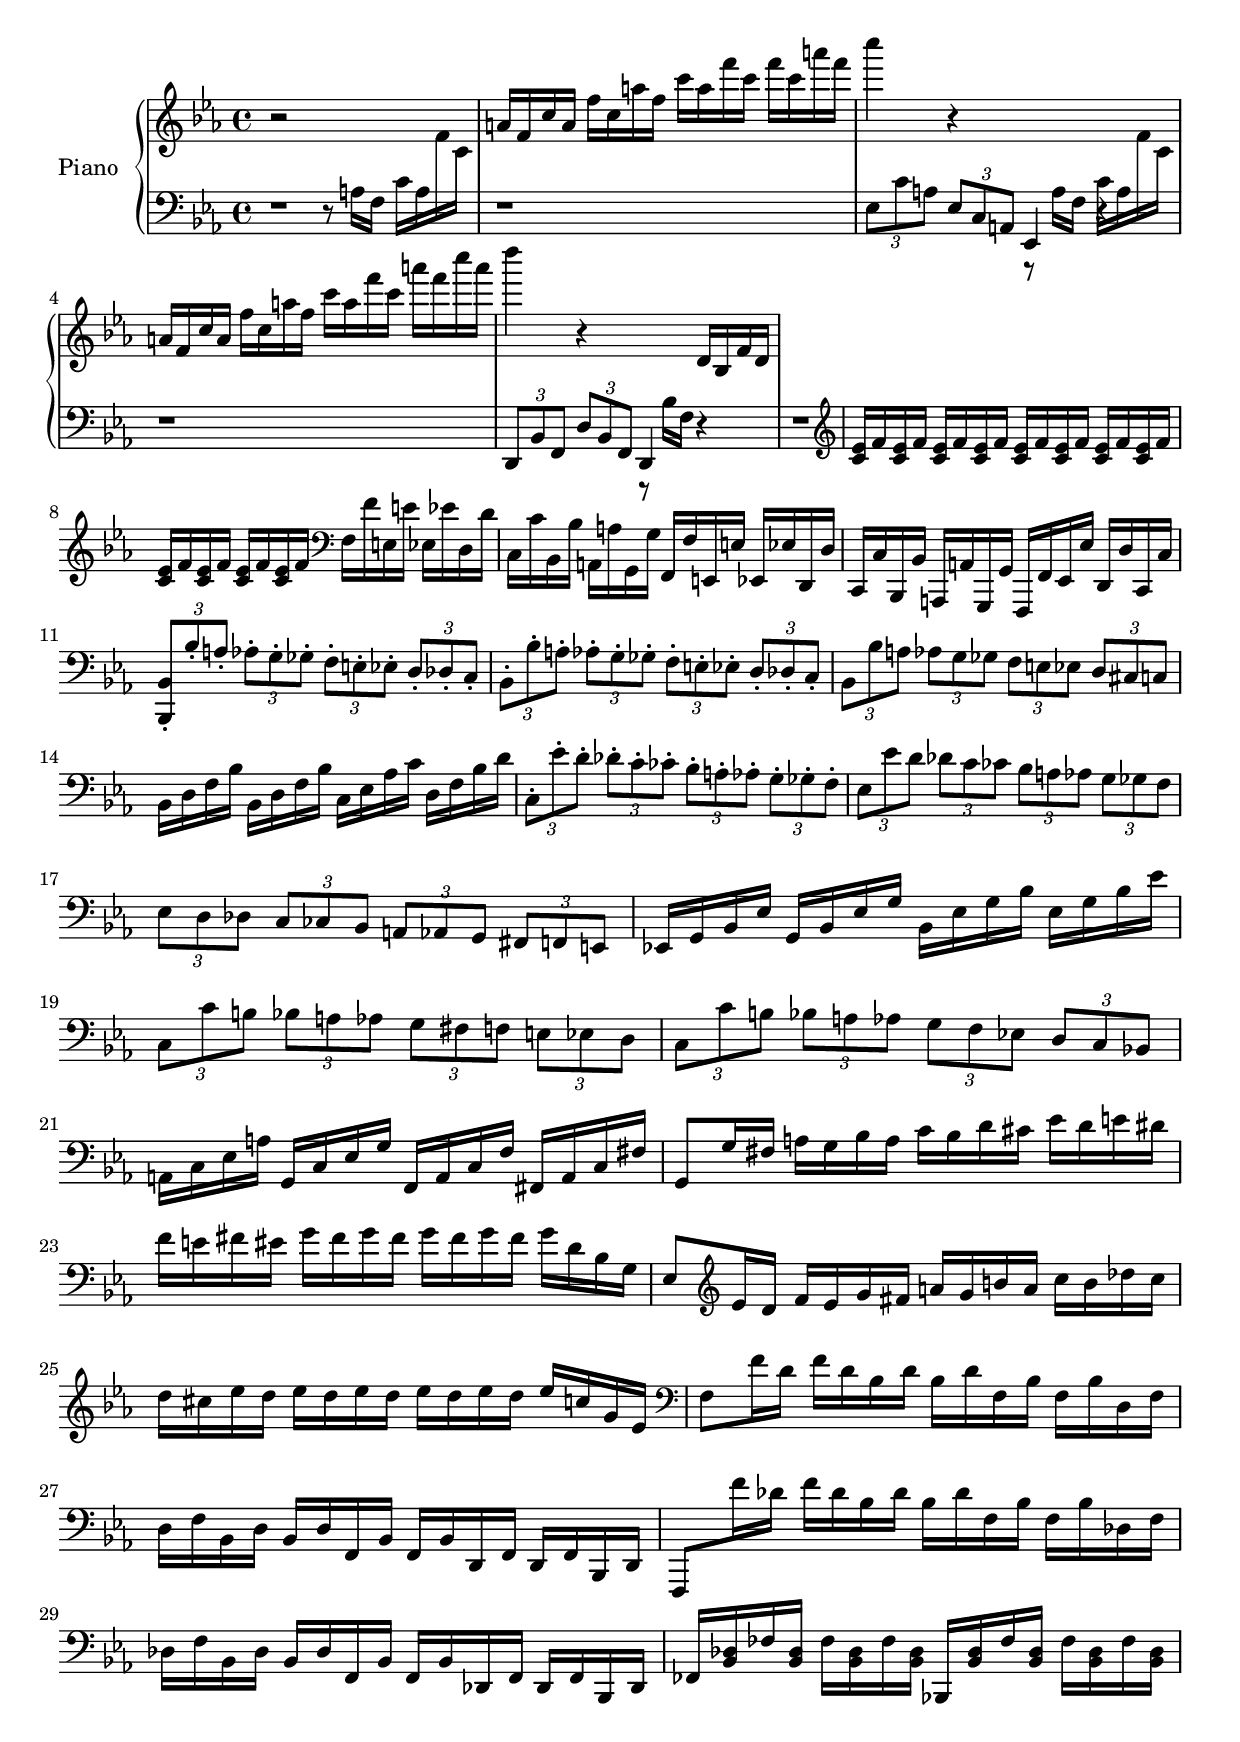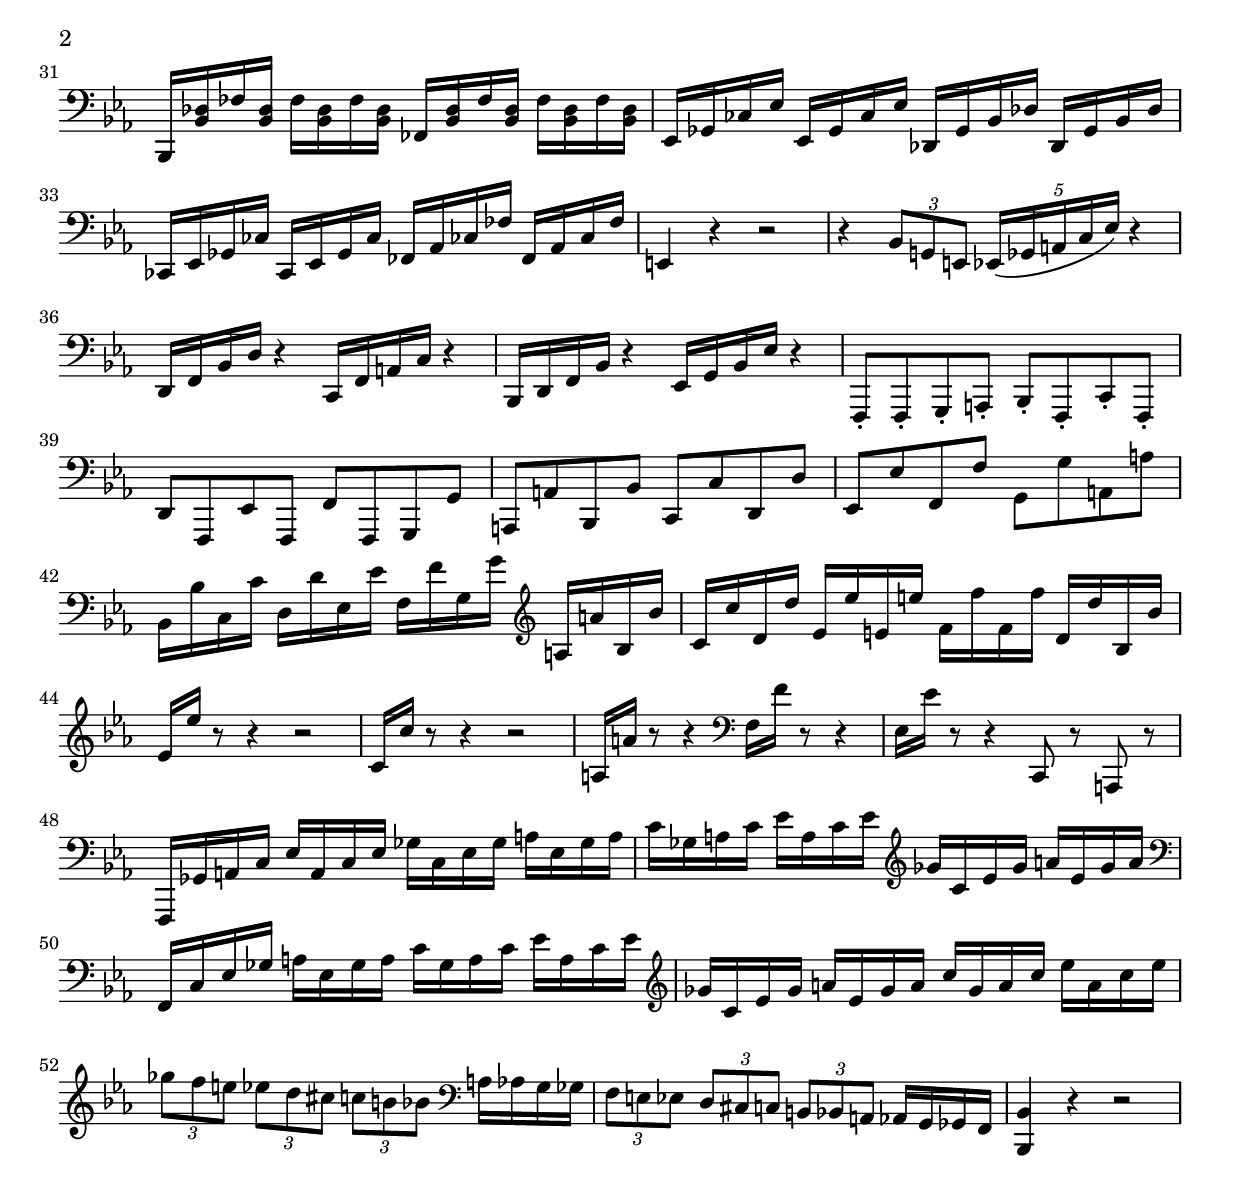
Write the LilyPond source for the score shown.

\version "2.20.0"

global = {
  \key ees \major
  \time 4/4
}

%\include "Piano 0-1.ly"
%\include "Piano 98-120.ly"
%\include "Piano 121-157.ly"

right = \relative c' {
  \global
%  \right_Zero_One
%  \right_NinetyEight_OneHundredTwenty
%  \right_OneHundredTwentyOne_OneHundredFiftySeven
  % 165
  r2 \change Staff = "left" r8 a16 f c' a \change Staff = "right" f' c |
  % 166
  a'16 f c' a f' c a' f c' a f' c f c a' f |
  % 167
  c'4 r4 \change Staff = "left" r8 a,,,16 f c' a \change Staff = "right" f' c \change Staff = "right" |
  % 168
  a'16 f c' a f' c a' f c' a f' c a' f c' a |
  % 169
  d4 r4 \change Staff = "left" r8 bes,,,16 f \change Staff = "right" d' bes f' d |
  % 170
  % 171
  % 172
  % 173
  % 174
  % 175
  % 176
  % 177
  % 178
  % 179
  % 180
  % 181
  % 182
  % 183
  % 184
  % 185
  % 186
  % 187
  % 188
  % 189
  % 190
  % 191
  % 192
  % 193
  % 194
  % 195
  % 196
  % 197
  % 198
  % 199
  % 200
  % 201
  % 202
  % 203
  % 204
  % 205
  % 206
  % 207
  % 208
  % 209
  % 210
  % 211
  % 212
  % 213
  % 214
  % 215
  % 216
  % 217  
  % 218
}
  
left = \relative c {
  \global
%  \left_Zero_One
%  \left_NinetyEight_OneHundredTwenty
%  \left_OneHundredTwentyOne_OneHundredFiftySeven

  % 165
  r1 |
  % 166
  r1 |
  % 167
  \tuplet 3/2 { ees8 c' a } 
  \tuplet 3/2 { ees8 c a }
  ees4 r4
  % 168
  r1
  % 169
  \tuplet 3/2 { d8 bes' f }
  \tuplet 3/2 { d' bes f }
  d4 r4 |
  % 170
  r1
  % 171
  \clef treble
  <c'' ees>16 f <c ees>16 f <c ees>16 f <c ees>16 f <c ees>16 f <c ees>16 f <c ees>16 f <c ees>16 f |
  % 172
  <c ees>16 f <c ees>16 f <c ees>16 f <c ees>16 f
  \clef bass
  f,16 f' e, e' ees, ees' d, d' |
  % 173
  c,16 c' bes, bes' a, a' g, g' f, f' e, e' ees, ees' d, d' |
  % 174
  c,16 c' bes, bes' a, a' g, g' f, f' ees ees' d, d' c, c' |
  % 175
  \tuplet 3/2 { <bes, bes'>8-.  bes''-. a-. }
  \tuplet 3/2 { aes8-. g-. ges-. }
  \tuplet 3/2 { f8-. e-. ees-. }
  \tuplet 3/2 { d-. des-. c-. } |
  % 176
  \tuplet 3/2 { bes-. bes'-. a-. }
  \tuplet 3/2 { aes-. g-. ges-. }
  \tuplet 3/2 { f-. e-. ees-. }
  \tuplet 3/2 { d-. des-. c-. } |
  % 177
  \tuplet 3/2 { bes bes' a }
  \tuplet 3/2 { aes g ges }
  \tuplet 3/2 { f e ees }
  \tuplet 3/2 { d cis c } |           
  % 178
  bes16 d f bes bes,16 d f bes c, ees aes c d, f bes d |
  % 179
  \tuplet 3/2 { c,8-. ees'-. d-. }
  \tuplet 3/2 { des-. c-. ces-. }
  \tuplet 3/2 { bes-. a-. aes-. }
  \tuplet 3/2 { g-. ges-. f-. } |
  % 180
  \tuplet 3/2 { ees8 ees' d }
  \tuplet 3/2 { des c ces }
  \tuplet 3/2 { bes a aes }
  \tuplet 3/2 { g ges f } |  
  % 181
  \tuplet 3/2 { ees d des }
  \tuplet 3/2 { c ces bes }
  \tuplet 3/2 { a aes g }
  \tuplet 3/2 { fis f e } |
  % 182
  ees!16 g bes ees g, bes ees g bes, ees g bes ees, g bes ees |
  % 183
  \tuplet 3/2 { c,8 c' b }
  \tuplet 3/2 { bes a aes }
  \tuplet 3/2 { g fis f }
  \tuplet 3/2 { e ees d }
  % 184
  \tuplet 3/2 { c c' b }
  \tuplet 3/2 { bes a aes }
  \tuplet 3/2 { g f ees! }
  \tuplet 3/2 { d c bes! }
  % 185
  a16 c ees a g, c ees g f, a c f fis, a c fis |
  % 186
  g,8 g'16 fis a g bes a c bes d cis ees d e! dis |
  % 187
  f16 e fis eis g fis g fis g fis g fis g d bes g |
  % 188
  ees8 \clef treble ees'16 d f ees g fis a g b a c b des c |
  % 189
  d16 cis ees d ees d ees d ees d ees d ees c g ees |
  % 190
  \clef bass
  f,8 f'16 d f d bes d bes d f, bes f bes d, f |
  % 191
  d f bes, d bes d f, bes f bes d, f d f bes, d |
  % 192
  f,8 f'''16 des f des bes des bes des f, bes f bes des, f |
  % 193
  des16 f bes, des bes des f, bes f bes des, f des f bes, des |
  % 194
  fes16 <bes des> fes' <bes, des> fes'16 <bes, des> fes' <bes, des> bes,! <bes' des> fes' <bes, des> fes' <bes, des> fes' <bes, des> |
  % 195
  bes,16 <bes' des> fes' <bes, des> fes'16 <bes, des> fes' <bes, des> fes! <bes des> fes' <bes, des> fes' <bes, des> fes' <bes, des> |
  % 196
  ees,16 ges ces ees ees, ges ces ees des, ges bes des des, ges bes des |
  % 197
  ces,16 ees ges ces ces, ees ges ces fes, aes ces! fes fes, aes ces fes |
  % 198
  e,4 r4 r2 |
  % 199
  r4 \tuplet 3/2 { bes'8 g! e } \tuplet 5/4 { ees16 \(ges a c ees\) } r4 |
  % 200
  d,16 f bes d r4 c,16 f a c r4 |
  % 201
  bes,16 d f bes r4 ees,16 g bes ees r4 |
  % 202
  f,,8-. f-. g-. a-. bes-. f-. c'-. f,-. |
  % 203
  d'8 f, ees' f, f' f, g g' |
  % 204
  a,8 a' bes, bes' c, c' d, d' |
  % 205
  ees,8 ees' f, f' g, g' a, a' |
  % 206
  bes,16 bes' c, c' d, d' ees, ees' f, f' g, g' \clef treble a, a' bes, bes' |
  % 207
  c,16 c' d, d' ees, ees' e, e' f, f' f, f' d, d' bes, bes' |
  % 208
  ees,16 ees' r8 r4 r2 |
  % 209
  c,16 c' r8 r4 r2 |
  % 210
  a,16 a' r8 r4 \clef bass f,16 f' r8 r4 |
  % 211
  ees,16 ees' r8 r4 c,,8 r8 a r8 |
  % 212
  f16 ges' a c ees a, c ees ges c, ees ges a ees ges a |
  % 213
  c16 ges a c ees a, c ees \clef treble ges c, ees ges a ees ges a |
  % 214
  \clef bass f,,16 c' ees ges a ees ges a c ges a c ees a, c ees |
  % 215
  \clef treble ges16 c, ees ges a ees ges a c ges a c ees a, c ees |
  % 216
  \tuplet 3/2 { ges8 f e } \tuplet 3/2 { ees d cis } \tuplet 3/2 { c b bes } \clef bass a,16 aes g ges |
  % 217
  \tuplet 3/2 { f8 e ees } \tuplet 3/2 { d cis c } \tuplet 3/2 { b bes a } aes16 g ges f |
  % 218
  <bes, bes'>4 r4 r2 |
}

\score {
  \new PianoStaff \with {
    instrumentName = "Piano"
  } <<
    \new Staff = "right" \with {
      midiInstrument = "acoustic grand"
    } \right
    \new Staff = "left" \with {
      midiInstrument = "acoustic grand"
    } { \clef bass \left }
  >>
  \layout { 
    \context {
      \PianoStaff
    }
  }
  \midi {
    \tempo 4=100
  }
}
